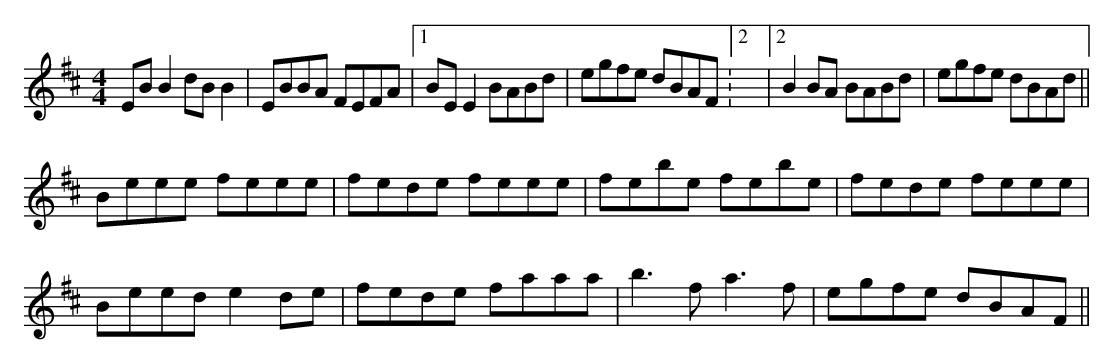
X:1
M:4/4
K:Edor
EB B2 dB B2|EBBA FEFA|1 BE E2 BABd|egfe dBAF:2|2 B2 BA BABd|egfe dBAd||
Beee feee|fede feee|febe febe|fede feee|
Beed e2 de|fede faaa|b3 f a3 f|egfe dBAF||
